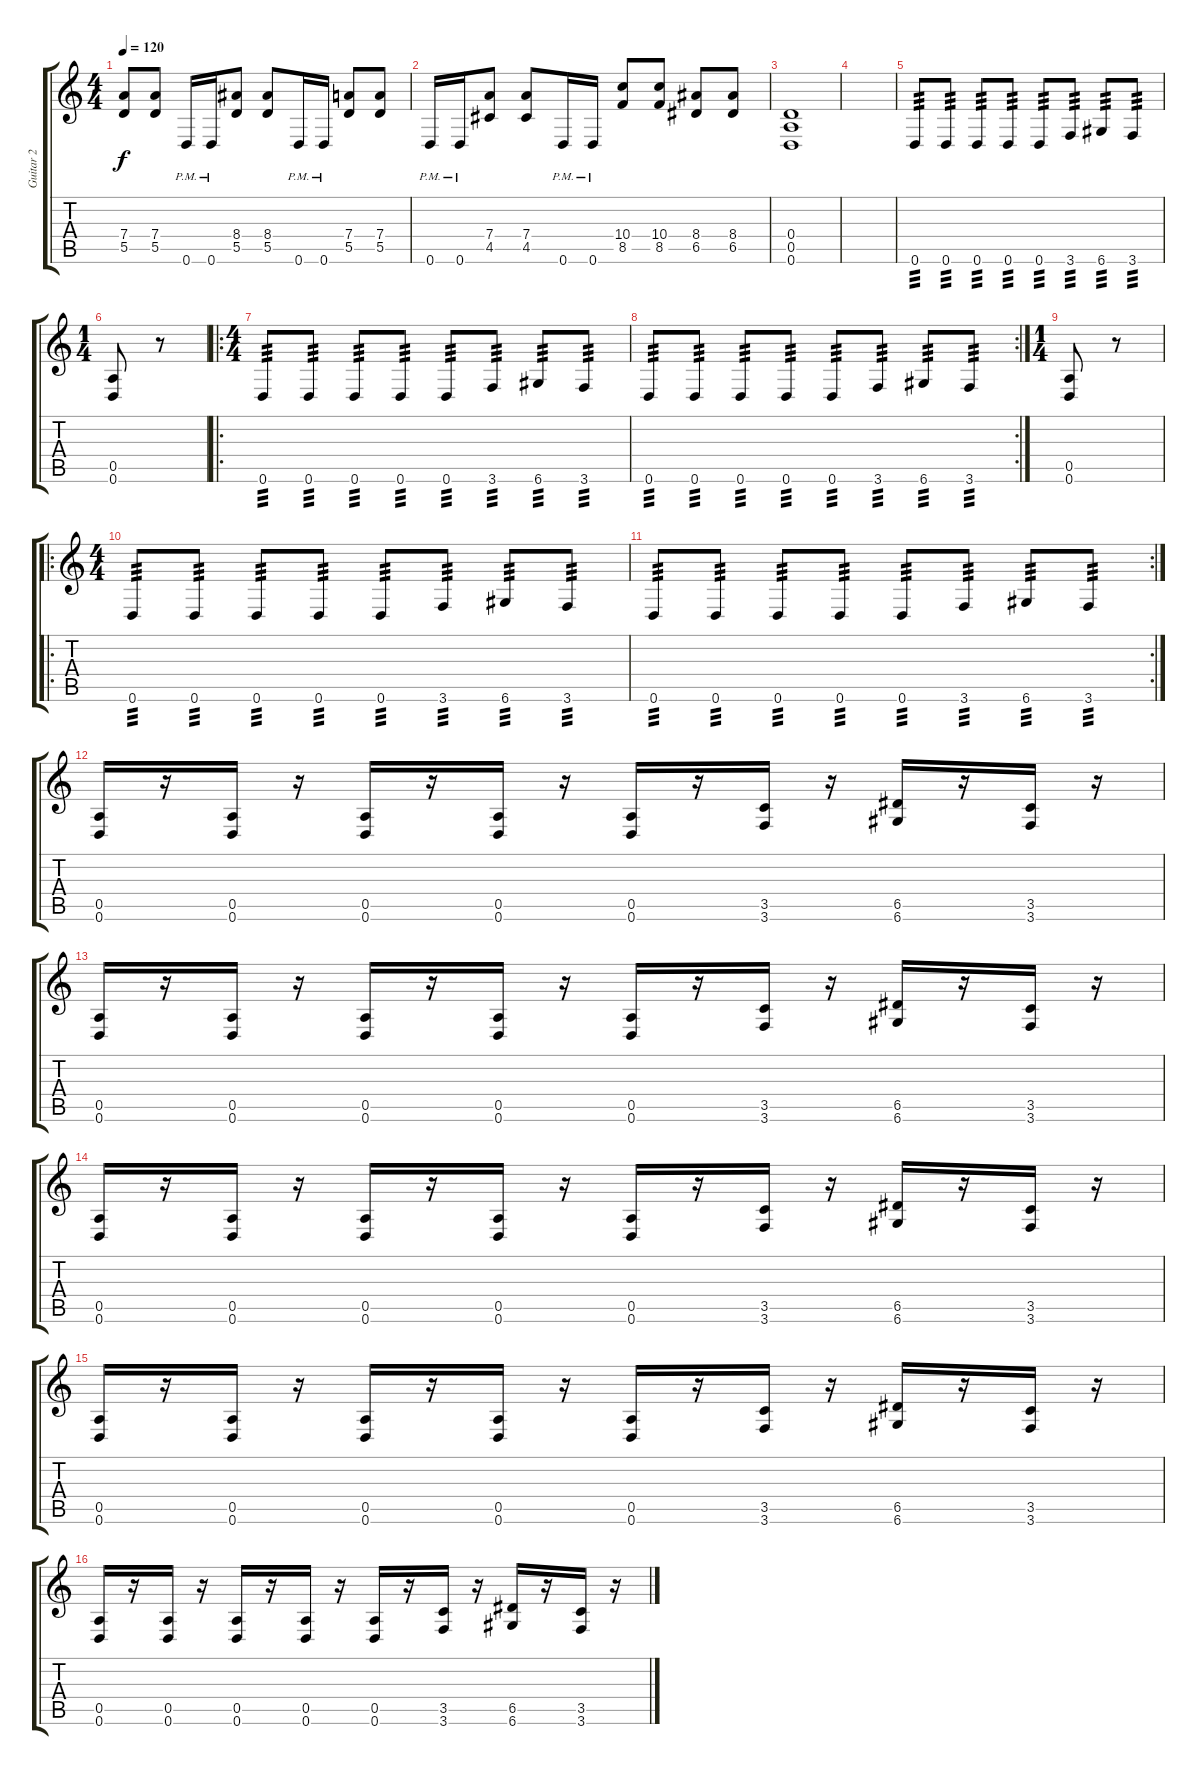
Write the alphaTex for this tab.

\track ("Guitar 2" "Guitar 2") {instrument distortionguitar}
\staff {score tabs}
\tuning (E4 B3 G3 D3 A2 D2) {hide}
\ts (4 4)
\tempo 120
\clef g2
\ks c
(7.4 5.5).8{dy f} (7.4 5.5).8 0.6{pm}.16 0.6{pm}.16 (8.4 5.5).8 (8.4 5.5).8 0.6{pm}.16 0.6{pm}.16 (7.4 5.5).8 (7.4 5.5).8 |
0.6{pm}.16 0.6{pm}.16 (7.4 4.5).8 (7.4 4.5).8 0.6{pm}.16 0.6{pm}.16 (10.4 8.5).8 (10.4 8.5).8 (8.4 6.5).8 (8.4 6.5).8 |
(0.4 0.5 0.6).1 |
|
0.6.8{tp 3} 0.6.8{tp 3} 0.6.8{tp 3} 0.6.8{tp 3} 0.6.8{tp 3} 3.6.8{tp 3} 6.6.8{tp 3} 3.6.8{tp 3} |
\ts (1 4)
(0.5 0.6).8 r.8 |
\ro
\ts (4 4)
0.6.8{tp 3} 0.6.8{tp 3} 0.6.8{tp 3} 0.6.8{tp 3} 0.6.8{tp 3} 3.6.8{tp 3} 6.6.8{tp 3} 3.6.8{tp 3} |
\rc 2
0.6.8{tp 3} 0.6.8{tp 3} 0.6.8{tp 3} 0.6.8{tp 3} 0.6.8{tp 3} 3.6.8{tp 3} 6.6.8{tp 3} 3.6.8{tp 3} |
\ts (1 4)
(0.5 0.6).8 r.8 |
\ro
\ts (4 4)
0.6.8{tp 3} 0.6.8{tp 3} 0.6.8{tp 3} 0.6.8{tp 3} 0.6.8{tp 3} 3.6.8{tp 3} 6.6.8{tp 3} 3.6.8{tp 3} |
\rc 2
0.6.8{tp 3} 0.6.8{tp 3} 0.6.8{tp 3} 0.6.8{tp 3} 0.6.8{tp 3} 3.6.8{tp 3} 6.6.8{tp 3} 3.6.8{tp 3} |
(0.5 0.6).16 r.16 (0.5 0.6).16 r.16 (0.5 0.6).16 r.16 (0.5 0.6).16 r.16 (0.5 0.6).16 r.16 (3.5 3.6).16 r.16 (6.5 6.6).16 r.16 (3.5 3.6).16 r.16 |
(0.5 0.6).16 r.16 (0.5 0.6).16 r.16 (0.5 0.6).16 r.16 (0.5 0.6).16 r.16 (0.5 0.6).16 r.16 (3.5 3.6).16 r.16 (6.5 6.6).16 r.16 (3.5 3.6).16 r.16 |
(0.5 0.6).16 r.16 (0.5 0.6).16 r.16 (0.5 0.6).16 r.16 (0.5 0.6).16 r.16 (0.5 0.6).16 r.16 (3.5 3.6).16 r.16 (6.5 6.6).16 r.16 (3.5 3.6).16 r.16 |
(0.5 0.6).16 r.16 (0.5 0.6).16 r.16 (0.5 0.6).16 r.16 (0.5 0.6).16 r.16 (0.5 0.6).16 r.16 (3.5 3.6).16 r.16 (6.5 6.6).16 r.16 (3.5 3.6).16 r.16 |
(0.5 0.6).16 r.16 (0.5 0.6).16 r.16 (0.5 0.6).16 r.16 (0.5 0.6).16 r.16 (0.5 0.6).16 r.16 (3.5 3.6).16 r.16 (6.5 6.6).16 r.16 (3.5 3.6).16 r.16
